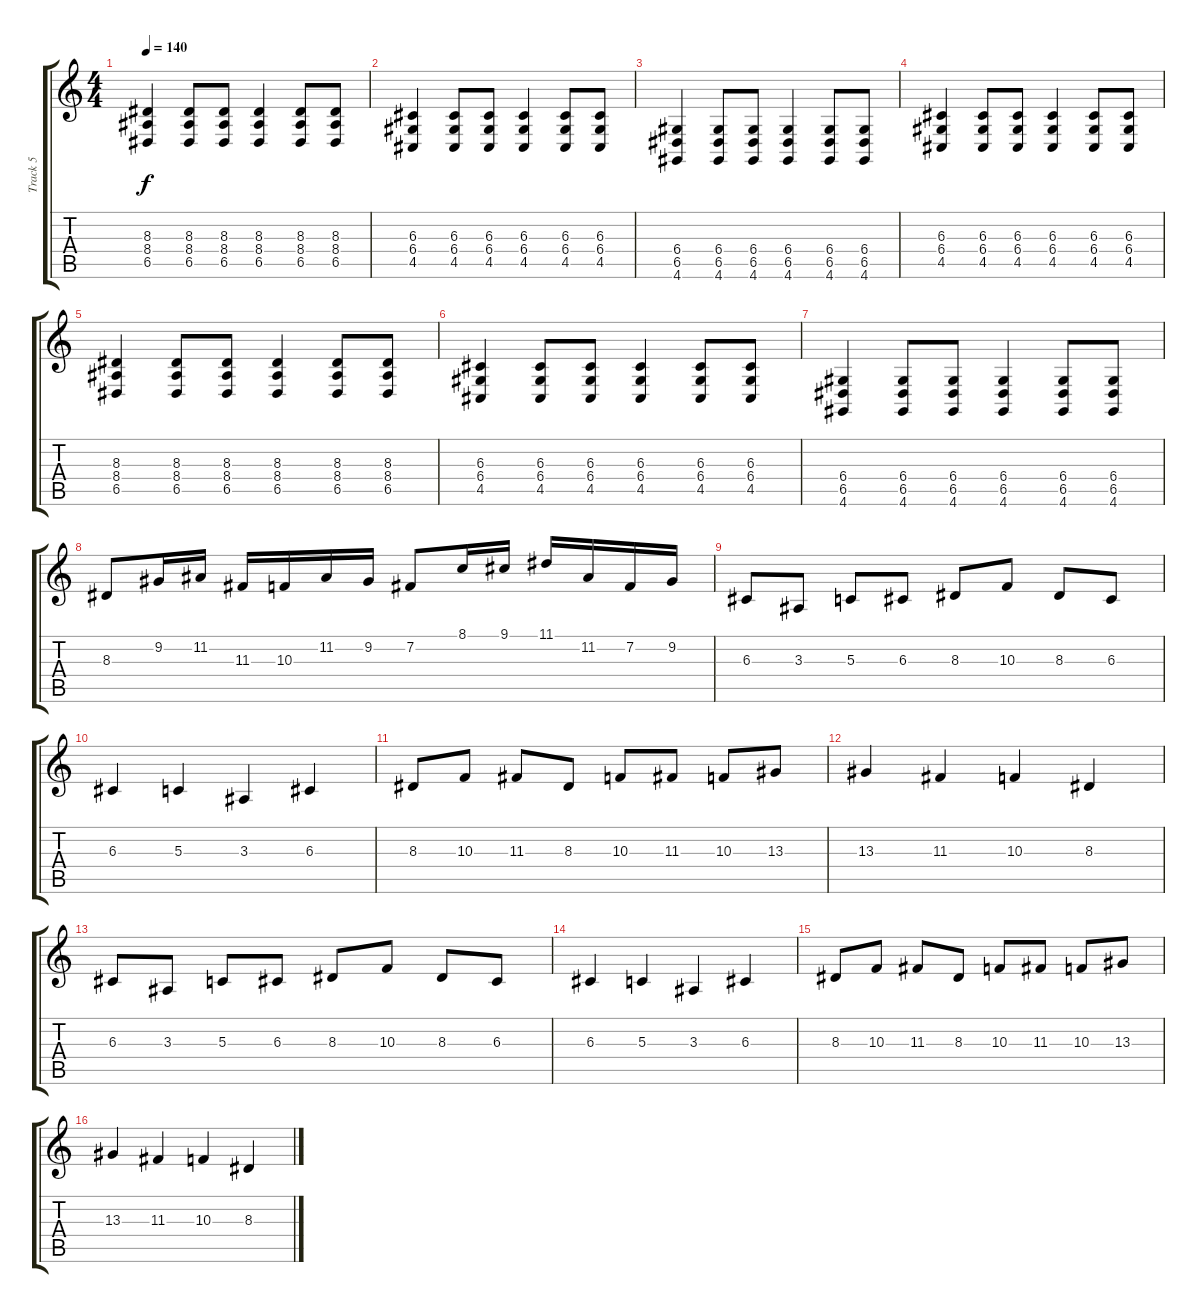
\track ("Track 5" "Track 5") {instrument acousticgrandpiano}
\staff {score tabs}
\tuning (E4 B3 G3 D3 A2 E2) {hide}
\ts (4 4)
\tempo 140
\clef g2
\ks c
(8.3 8.4 6.5).4{dy f} (8.3 8.4 6.5).8 (8.3 8.4 6.5).8 (8.3 8.4 6.5).4 (8.3 8.4 6.5).8 (8.3 8.4 6.5).8 |
(6.3 6.4 4.5).4 (6.3 6.4 4.5).8 (6.3 6.4 4.5).8 (6.3 6.4 4.5).4 (6.3 6.4 4.5).8 (6.3 6.4 4.5).8 |
(6.4 6.5 4.6).4 (6.4 6.5 4.6).8 (6.4 6.5 4.6).8 (6.4 6.5 4.6).4 (6.4 6.5 4.6).8 (6.4 6.5 4.6).8 |
(6.3 6.4 4.5).4 (6.3 6.4 4.5).8 (6.3 6.4 4.5).8 (6.3 6.4 4.5).4 (6.3 6.4 4.5).8 (6.3 6.4 4.5).8 |
(8.3 8.4 6.5).4 (8.3 8.4 6.5).8 (8.3 8.4 6.5).8 (8.3 8.4 6.5).4 (8.3 8.4 6.5).8 (8.3 8.4 6.5).8 |
(6.3 6.4 4.5).4 (6.3 6.4 4.5).8 (6.3 6.4 4.5).8 (6.3 6.4 4.5).4 (6.3 6.4 4.5).8 (6.3 6.4 4.5).8 |
(6.4 6.5 4.6).4 (6.4 6.5 4.6).8 (6.4 6.5 4.6).8 (6.4 6.5 4.6).4 (6.4 6.5 4.6).8 (6.4 6.5 4.6).8 |
8.3.8 9.2.16 11.2.16 11.3.16 10.3.16 11.2.16 9.2.16 7.2.8 8.1.16 9.1.16 11.1.16 11.2.16 7.2.16 9.2.16 |
6.3.8 3.3.8 5.3.8 6.3.8 8.3.8 10.3.8 8.3.8 6.3.8 |
6.3.4 5.3.4 3.3.4 6.3.4 |
8.3.8 10.3.8 11.3.8 8.3.8 10.3.8 11.3.8 10.3.8 13.3.8 |
13.3.4 11.3.4 10.3.4 8.3.4 |
6.3.8 3.3.8 5.3.8 6.3.8 8.3.8 10.3.8 8.3.8 6.3.8 |
6.3.4 5.3.4 3.3.4 6.3.4 |
8.3.8 10.3.8 11.3.8 8.3.8 10.3.8 11.3.8 10.3.8 13.3.8 |
13.3.4 11.3.4 10.3.4 8.3.4
